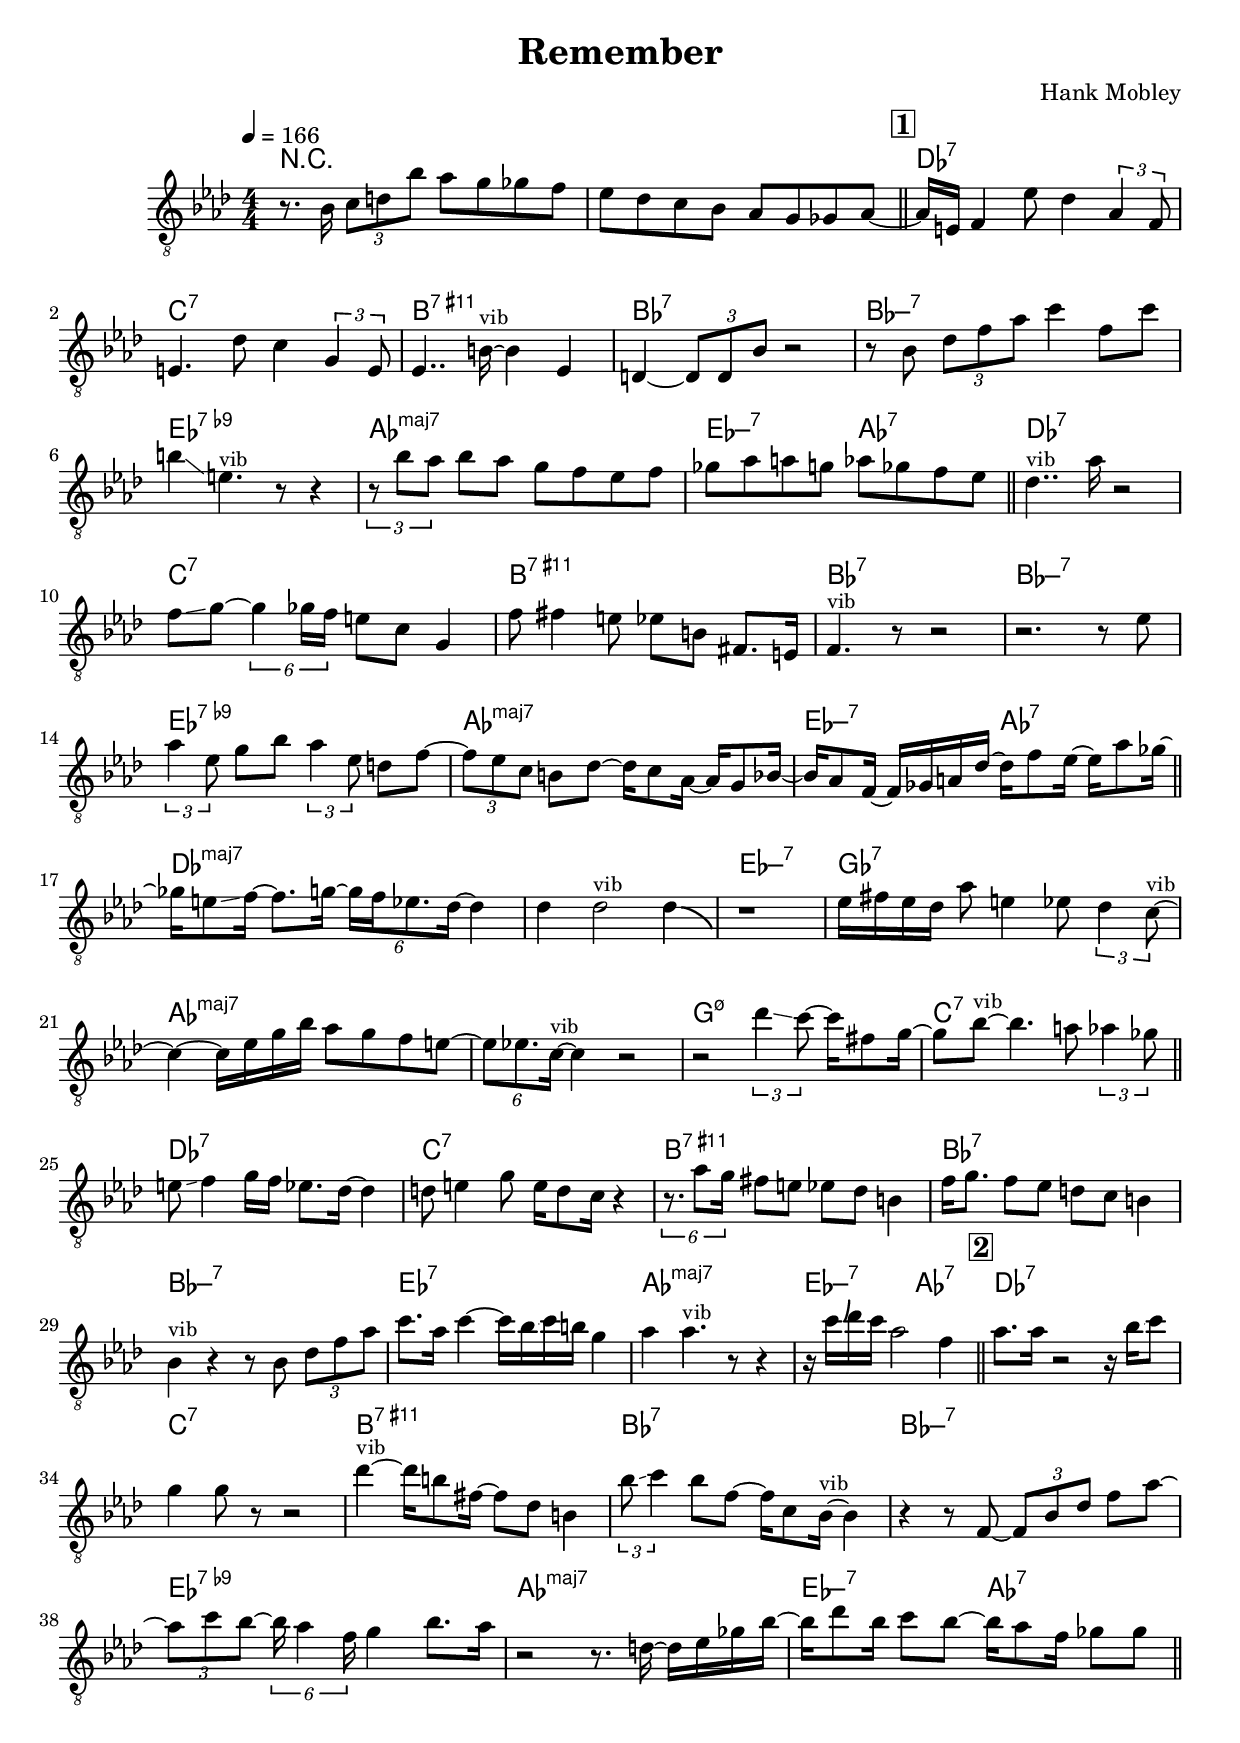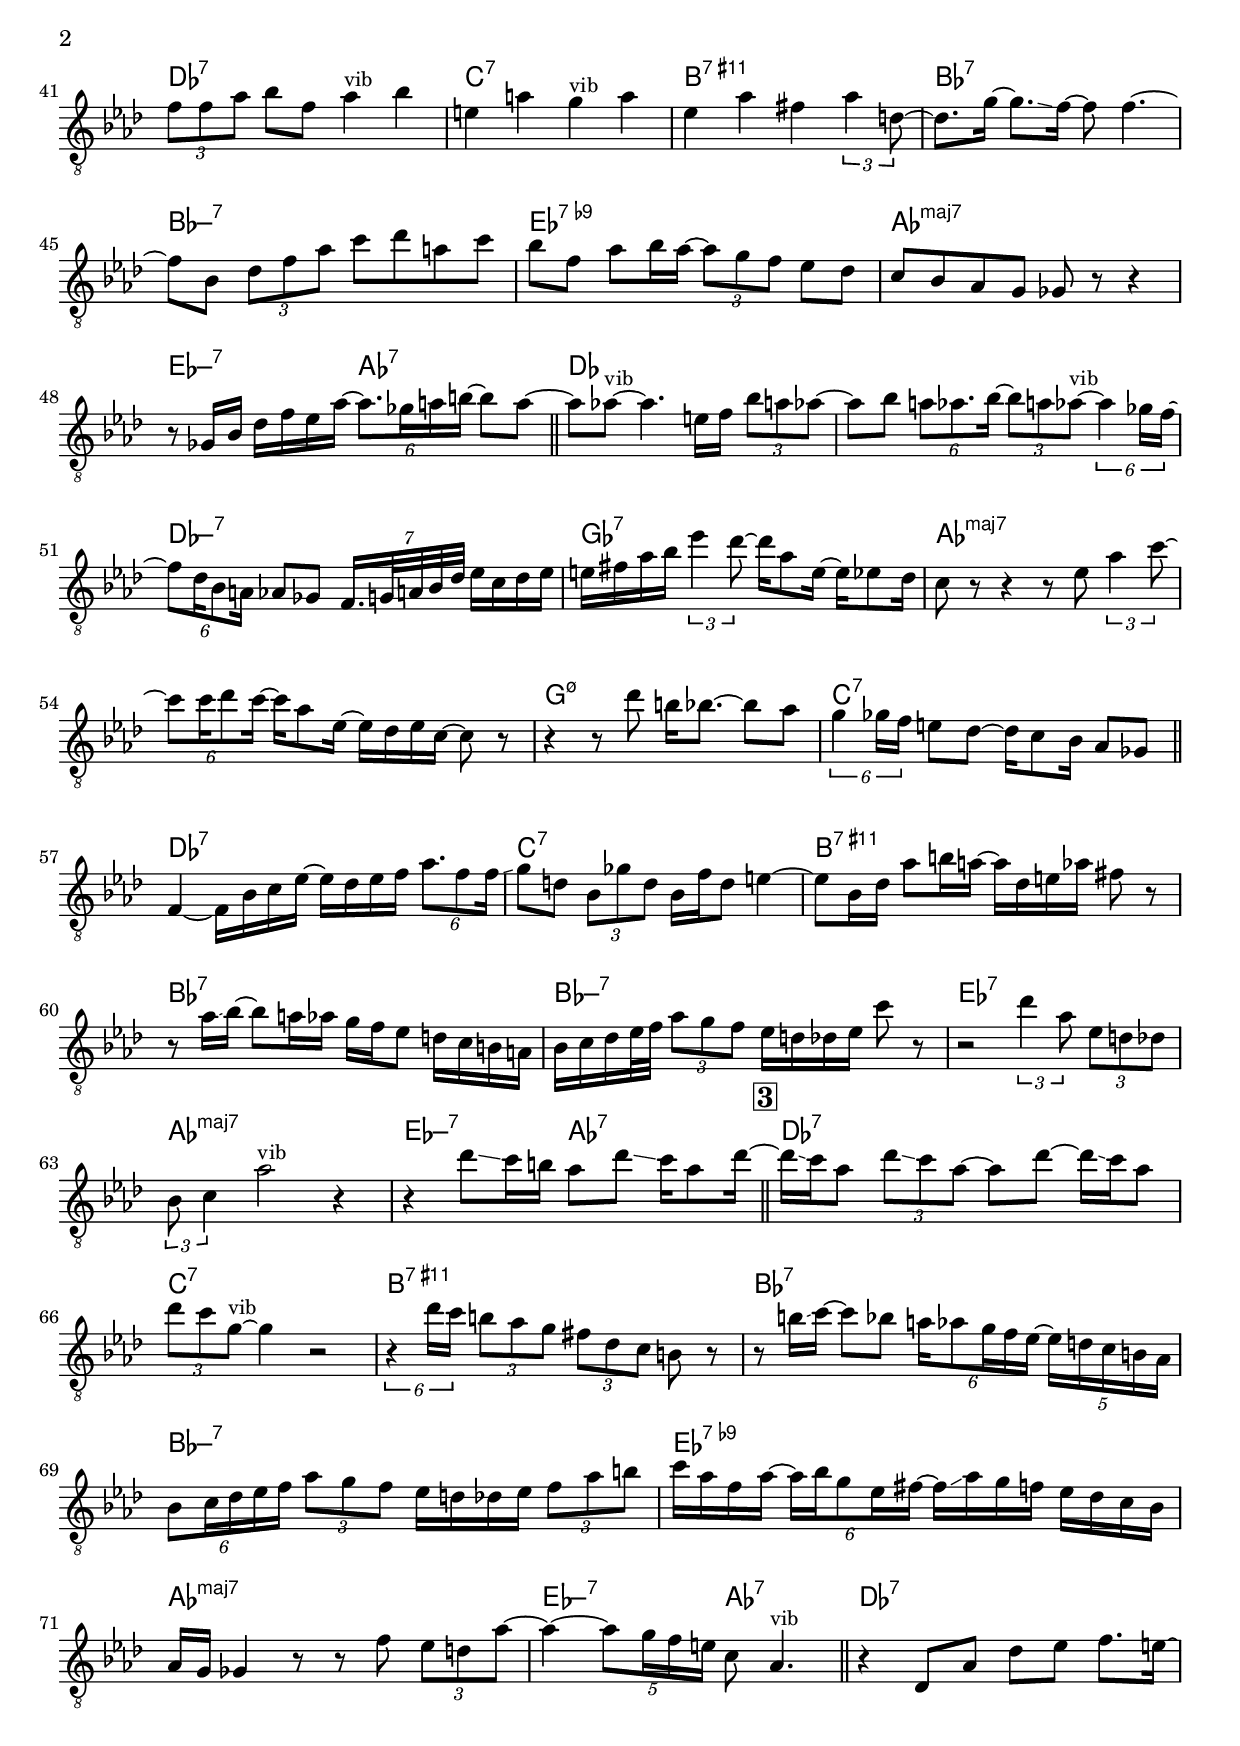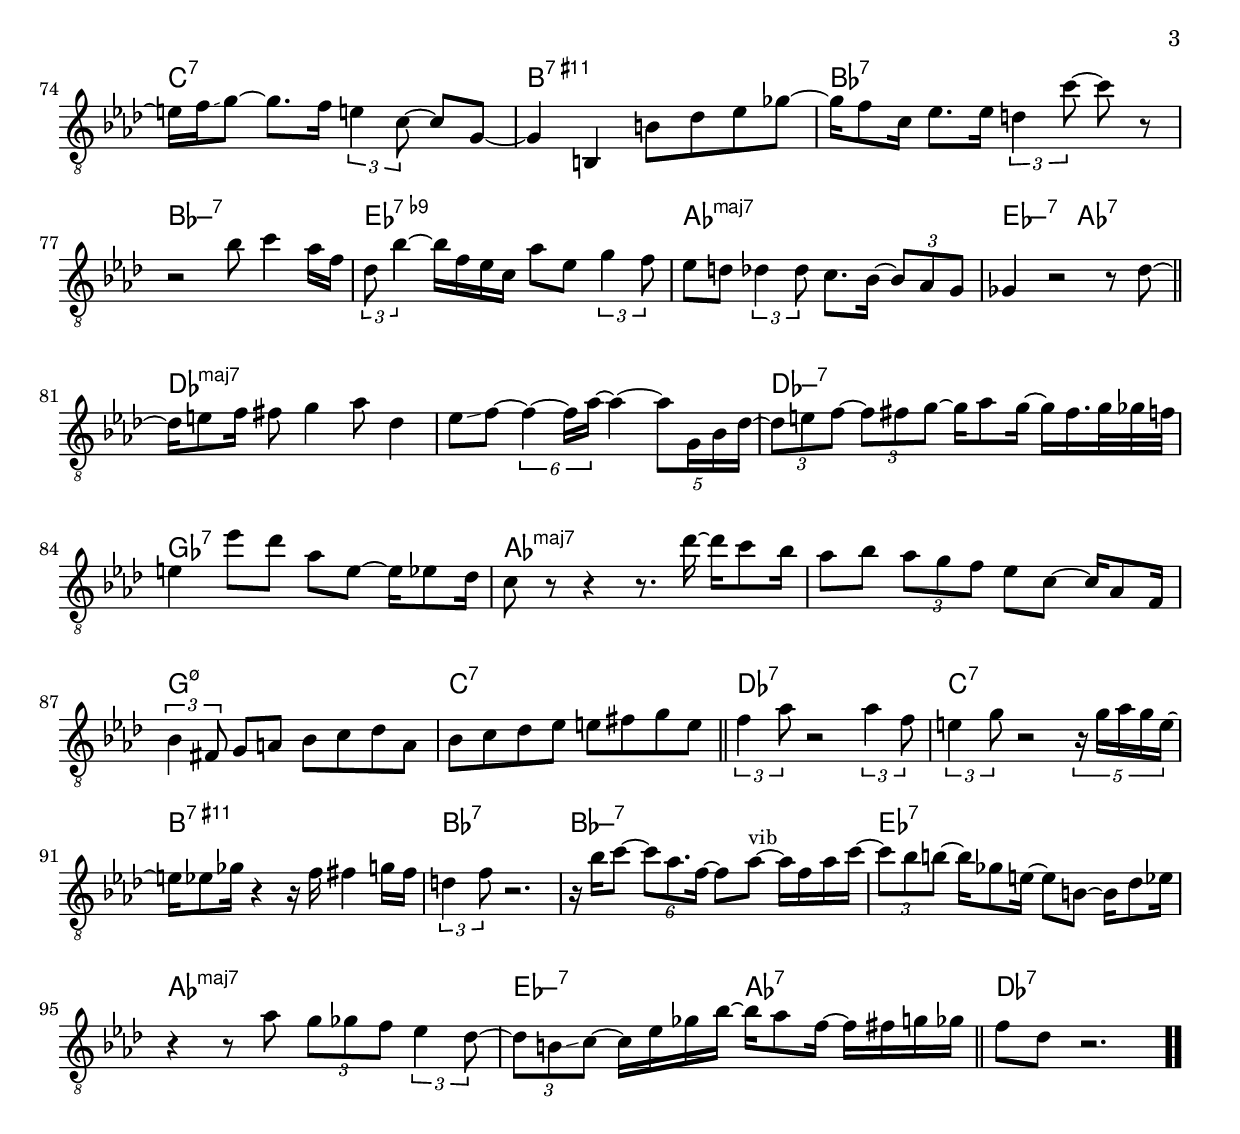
\version "2.13.2"

#(ly:set-option 'point-and-click #f)

\header {
  title = "Remember"
  composer = "Hank Mobley"
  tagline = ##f
}
global =
{
    \override Staff.TimeSignature #'style = #'()
    \time 4/4
    \clef "treble_8"
    \key aes \major
    \override Rest #'direction = #'0
    \override MultiMeasureRest #'staff-position = #0
}
\score
{
<<
    \transpose c' c'

    \new ChordNames { \chords {
      \set majorSevenSymbol = \markup { "maj7" }
      \set minorChordModifier = \markup { \char ##x2013 }
      | r1 | s1 
      | des1:7 | c1:7 | b1:11+.9 | bes1:7 | bes1:min7 | es1:9- | aes1:maj | es2:min7 aes2:7 
      | des1:7 | c1:7 | b1:11+.9 | bes1:7 | bes1:min7 | es1:9- | aes1:maj | es2:min7 aes2:7 
      | des1:maj | s1 | es1:min7 | ges1:7 | aes1:maj | s1 | g1:min5-7 | c1:7 
      | des1:7 | c1:7 | b1:11+.9 | bes1:7 | bes1:min7 | es1:7 | aes1:maj | es2:min7 aes2:7 
      | des1:7 | c1:7 | b1:11+.9 | bes1:7 | bes1:min7 | es1:9- | aes1:maj | es2:min7 aes2:7 
      | des1:7 | c1:7 | b1:11+.9 | bes1:7 | bes1:min7 | es1:9- | aes1:maj | es2:min7 aes2:7 
      | des1 | s1 | des1:min7 | ges1:7 | aes1:maj | s1 | g1:min5-7 | c1:7 
      | des1:7 | c1:7 | b1:11+.9 | bes1:7 | bes1:min7 | es1:7 | aes1:maj | es2:min7 aes2:7 
      | des1:7 | c1:7 | b1:11+.9 | bes1:7 | bes1:min7 | es1:9- | aes1:maj | es2:min7 aes2:7 
      | des1:7 | c1:7 | b1:11+.9 | bes1:7 | bes1:min7 | es1:9- | aes1:maj | es2:min7 aes2:7 
      | des1:maj | s1 | des1:min7 | ges1:7 | aes1:maj | s1 | g1:min5-7 | c1:7 
      | des1:7 | c1:7 | b1:11+.9 | bes1:7 | bes1:min7 | es1:7 | aes1:maj | es2:min7 aes2:7 
      | des1:7|
      }
      }

    \new Staff
    <<
    \transpose c' c'

    {
      \global
  		%\override Score.MetronomeMark #'transparent = ##t
  		%\override Score.MetronomeMark #'stencil = ##f
  		
  		\override HorizontalBracket #'direction = #UP
  		\override HorizontalBracket #'bracket-flare = #'(0 . 0)
  		
  		\override TextSpanner #'dash-fraction = #1.0
  		\override TextSpanner #'bound-details #'left #'text = \markup{ \concat{\draw-line #'(0 . -1.0) \draw-line #'(1.0 . 0) }}
  		\override TextSpanner #'bound-details #'right #'text = \markup{ \concat{ \draw-line #'(1.0 . 0) \draw-line #'(0 . -1.0) }}
          \set Score.markFormatter = #format-mark-box-numbers


      \tempo 4 = 166
      \set Score.currentBarNumber = #-1
     
      | r8. bes16 \tuplet 3/2 {c'8 d'8 bes'8} aes'8 g'8 ges'8 f'8 
      | es'8 des'8 c'8 bes8 aes8 g8 ges8 aes8~ 
      \bar "||" \mark \default aes16 e16 f4 es'8 des'4 \tuplet 3/2 {aes4 f8} 
      | e4. des'8 c'4 \tuplet 3/2 {g4 e8} 
      | es4.. b16~^\markup{\left-align \small vib} b4 es4 
      | d4~ \tuplet 3/2 {d8 d8 bes8} r2 
      | r8 bes8 \tuplet 3/2 {des'8 f'8 aes'8} c''4 f'8 c''8 
      | b'4\glissando  e'4.^\markup{\left-align \small vib} r8 r4 
      | \tuplet 3/2 {r8 bes'8 aes'8} bes'8 aes'8 g'8 f'8 es'8 f'8 
      | ges'8 aes'8 a'8 g'8 aes'8 ges'8 f'8 es'8 
      \bar "||" des'4..^\markup{\left-align \small vib} aes'16 r2 
      | f'8\glissando  g'8~ \tuplet 6/4 {g'4 ges'16 f'16} e'8 c'8 g4 
      | f'8 fis'4 e'8 es'8 b8 fis8. e16 
      | f4.^\markup{\left-align \small vib} r8 r2 
      | r2. r8 es'8 
      | \tuplet 3/2 {aes'4 es'8} g'8 bes'8 \tuplet 3/2 {aes'4 es'8} d'8 f'8~ 
      | \tuplet 3/2 {f'8 es'8 c'8} b8 des'8~ des'16 c'8 aes16~ aes16 g8 bes16~ 
      | bes16 aes8 f16~ f16 ges16 a16 des'16~ des'16 f'8 es'16~ es'16 aes'8 ges'16~ 
      \bar "||" ges'16 e'8\glissando  f'16~ f'8. g'16~ \tuplet 6/4 {g'16 f'16 es'8. des'16~} des'4 
      | des'4 des'2^\markup{\left-align \small vib} des'4\bendAfter #-4  
      | r1 
      | es'16 fis'16 es'16 des'16 aes'8 e'4 es'8 \tuplet 3/2 {des'4 c'8~^\markup{\left-align \small vib}} 
      | c'4~ c'16 es'16 g'16 bes'16 aes'8 g'8 f'8 e'8~ 
      | \tuplet 6/4 {e'8 es'8. c'16~^\markup{\left-align \small vib}} c'4 r2 
      | r2 \tuplet 3/2 {des''4\glissando  c''8~} c''16 fis'8 g'16~ 
      | g'8 bes'8~^\markup{\left-align \small vib} bes'4. a'8 \tuplet 3/2 {aes'4 ges'8} 
      \bar "||" e'8\glissando  f'4 g'16 f'16 es'8. des'16~ des'4 
      | d'8 e'4 g'8 e'16 d'8 c'16 r4 
      | \tuplet 6/4 {r8. aes'8 g'16} fis'8 e'8 es'8 des'8 b4 
      | f'16 g'8. f'8 es'8 d'8 c'8 b4 
      | bes4^\markup{\left-align \small vib} r4 r8 bes8 \tuplet 3/2 {des'8 f'8 aes'8} 
      | c''8. aes'16 c''4~ c''16 bes'16\glissando  c''16 b'16 g'4 
      | aes'4 aes'4.^\markup{\left-align \small vib} r8 r4 
      | r16 c''16\bendAfter #+4  des''16 c''16 aes'2 f'4 
      \bar "||" \mark \default aes'8. aes'16 r2 r16 bes'16\glissando  c''8 
      | g'4 g'8 r8 r2 
      | des''4~^\markup{\left-align \small vib} des''16 b'8 fis'16~ fis'8 des'8 b4 
      | \tuplet 3/2 {bes'8\glissando  c''4} bes'8 f'8~ f'16 c'8 bes16~^\markup{\left-align \small vib} bes4 
      | r4 r8 f8~ \tuplet 3/2 {f8 bes8 des'8} f'8 aes'8~ 
      | \tuplet 3/2 {aes'8 c''8 bes'8~} \tuplet 6/4 {bes'16 aes'4 f'16} g'4 bes'8. aes'16 
      | r2 r8. d'16~ d'16 es'16 ges'16 bes'16~ 
      | bes'16 des''8 bes'16 c''8 bes'8~ bes'16 aes'8 f'16 ges'8 ges'8 
      \bar "||" \tuplet 3/2 {f'8 f'8 aes'8} bes'8 f'8 aes'4^\markup{\left-align \small vib} bes'4 
      | e'4 a'4 g'4^\markup{\left-align \small vib} a'4 
      | es'4 aes'4 fis'4 \tuplet 3/2 {aes'4 d'8~} 
      | d'8. g'16~ g'8.\glissando  f'16~ f'8 f'4.~ 
      | f'8 bes8 \tuplet 3/2 {des'8 f'8 aes'8} c''8 des''8 a'8 c''8 
      | bes'8 f'8 aes'8 bes'16 aes'16~ \tuplet 3/2 {aes'8 g'8 f'8} es'8 des'8 
      | c'8 bes8 aes8 g8 ges8 r8 r4 
      | r8 ges16 bes16 des'16 f'16 es'16 aes'16~ \tuplet 6/4 {aes'8. ges'16 a'16 b'16~} b'8 a'8~ 
      \bar "||" a'8 aes'8~^\markup{\left-align \small vib} aes'4. e'16 f'16 \tuplet 3/2 {bes'8 a'8 aes'8~} 
      | aes'8 bes'8 \tuplet 6/4 {a'8 aes'8. bes'16~} \tuplet 3/2 {bes'8 a'8 aes'8~^\markup{\left-align \small vib}} \tuplet 6/4 {aes'4 ges'16 f'16~} 
      | \tuplet 6/4 {f'8 des'16 bes8 a16} aes8 ges8 \tuplet 7/8 {f16. g32 a32 bes32 des'32} es'16 c'16 des'16 es'16 
      | e'16 fis'16 aes'16 bes'16 \tuplet 3/2 {es''4 des''8~} des''16 aes'8 e'16~ e'16 es'8 des'16 
      | c'8 r8 r4 r8 es'8 \tuplet 3/2 {aes'4 c''8~} 
      | \tuplet 6/4 {c''8 c''16\glissando  des''8 c''16~} c''16 aes'8 es'16~ es'16 des'16 es'16 c'16~ c'8 r8 
      | r4 r8 des''8 b'16\glissando  bes'8.~ bes'8 aes'8 
      | \tuplet 6/4 {g'4 ges'16 f'16} e'8 des'8~ des'16 c'8 bes16 aes8 ges8 
      \bar "||" f4~ f16 bes16 c'16 es'16~ es'16 des'16 es'16 f'16 \tuplet 6/4 {aes'8. f'8 f'16\glissando } 
      | g'8 d'8 \tuplet 3/2 {bes8 ges'8 d'8} bes16 f'16 d'8 e'4~ 
      | e'8 bes16 des'16 aes'8 b'16 a'16~ a'16 des'16 e'16 aes'16 fis'8 r8 
      | r8 aes'16\glissando  bes'16~ bes'8 a'16 aes'16 g'16 f'16 es'8 d'16 c'16 b16 a16 
      | bes16 c'16 des'16 es'32 f'32 \tuplet 3/2 {aes'8 g'8 f'8} es'16 d'16 des'16 es'16 c''8 r8 
      | r2 \tuplet 3/2 {des''4 aes'8} \tuplet 3/2 {es'8 d'8 des'8} 
      | \tuplet 3/2 {bes8 c'4} aes'2^\markup{\left-align \small vib} r4 
      | r4 des''8\glissando  c''16 b'16 aes'8 des''8\glissando  c''16 aes'8 des''16~ 
      \bar "||" \mark \default des''16\glissando  c''16 aes'8 \tuplet 3/2 {des''8\glissando  c''8 aes'8~} aes'8 des''8~ des''16\glissando  c''16 aes'8 
      | \tuplet 3/2 {des''8 c''8 g'8~^\markup{\left-align \small vib}} g'4 r2 
      | \tuplet 6/4 {r4 des''16 c''16} \tuplet 3/2 {b'8 aes'8 g'8} \tuplet 3/2 {fis'8 des'8 c'8} b8 r8 
      | r8 b'16\glissando  c''16~ c''8 bes'8 \tuplet 6/4 {a'16 aes'8 g'16 f'16 es'16~} \tuplet 5/4 {es'16 d'16 c'16 b16 aes16} 
      | \tuplet 6/4 {bes8 c'16 des'16 es'16 f'16} \tuplet 3/2 {aes'8 g'8 f'8} es'16 d'16 des'16 es'16 \tuplet 3/2 {f'8 aes'8 b'8} 
      | c''16 aes'16 f'16 aes'16~ \tuplet 6/4 {aes'16 bes'16 g'8 es'16 fis'16~} fis'16\glissando  aes'16 g'16 f'16 es'16 des'16 c'16 bes16 
      | aes16 g16 ges4 r8 r8 f'8 \tuplet 3/2 {es'8 d'8 aes'8~} 
      | aes'4~ \tuplet 5/4 {aes'8 g'16 f'16 e'16} c'8 aes4.^\markup{\left-align \small vib} 
      \bar "||" r4 des8 aes8 des'8 es'8 f'8. e'16~ 
      | e'16 f'16\glissando  g'8~ g'8. f'16 \tuplet 3/2 {e'4 c'8~} c'8 g8~ 
      | g4 b,4 b8 des'8 es'8 ges'8~ 
      | ges'16 f'8 c'16 es'8. es'16 \tuplet 3/2 {d'4 c''8~} c''8 r8 
      | r2 bes'8 c''4 aes'16 f'16 
      | \tuplet 3/2 {des'8 bes'4~} bes'16 f'16 es'16 c'16 aes'8 es'8 \tuplet 3/2 {g'4 f'8} 
      | es'8 d'8 \tuplet 3/2 {des'4 des'8} c'8. bes16~ \tuplet 3/2 {bes8 aes8 g8} 
      | ges4 r2 r8 des'8~ 
      \bar "||" des'16 e'8 f'16 fis'8 g'4 aes'8 des'4 
      | es'8\glissando  f'8~ \tuplet 6/4 {f'4~ f'16 aes'16~} aes'4~ \tuplet 5/4 {aes'8 g16 bes16 des'16~} 
      | \tuplet 3/2 {des'8 e'8 f'8~} \tuplet 3/2 {f'8 fis'8 g'8~} g'16 aes'8 g'16~ g'16 fis'16. g'32 ges'32 f'32 
      | e'4 es''8 des''8 aes'8 e'8~ e'16 es'8 des'16 
      | c'8 r8 r4 r8. des''16~ des''16 c''8 bes'16 
      | aes'8 bes'8 \tuplet 3/2 {aes'8 g'8 f'8} es'8 c'8~ c'16 aes8 f16 
      | \tuplet 3/2 {bes4 fis8} g8 a8 bes8 c'8 des'8 a8 
      | bes8 c'8 des'8 es'8 e'8 fis'8 g'8 e'8 
      \bar "||" \tuplet 3/2 {f'4 aes'8} r2 \tuplet 3/2 {aes'4 f'8} 
      | \tuplet 3/2 {e'4 g'8} r2 \tuplet 5/4 {r16 g'16 aes'16 g'16 e'16~} 
      | e'16 es'8 ges'16 r4 r16 f'16\glissando  fis'4 g'16 fis'16 
      | \tuplet 3/2 {d'4 f'8} r2. 
      | r16 bes'16 c''8~ \tuplet 6/4 {c''8 aes'8. f'16~} f'8 aes'8~^\markup{\left-align \small vib} aes'16 f'16 aes'16 c''16~ 
      | \tuplet 3/2 {c''8 bes'8 b'8~} b'16 ges'8 e'16~ e'8 b8~ b16 des'8 es'16 
      | r4 r8 aes'8 \tuplet 3/2 {g'8 ges'8 f'8} \tuplet 3/2 {es'4 des'8~} 
      | \tuplet 3/2 {des'8 b8\glissando  c'8~} c'16 es'16 ges'16 bes'16~ bes'16 aes'8 f'16~ f'16 fis'16 g'16 ges'16 
      \bar "||" f'8 des'8 r2.\bar  ".."
    }
    >>
>>    
}
